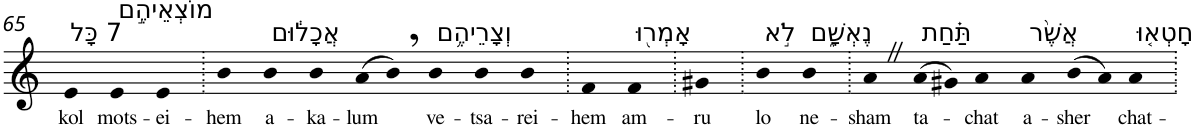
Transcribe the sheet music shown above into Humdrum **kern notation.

**kern	**text
*part1	*part1
*staff1	*staff1
*I"Piano	*
*I'Pno	*
!!LO:PB:g=z
*clefG2	*
*k[]	*
=65	=65
!LO:TX:a:t=7 כָּל	!
!	!LO:LY:b
4e	kol
!LO:TX:a:t=מוֹצְאֵיהֶ֣ם	!
!	!LO:LY:b
4e	mots-
!	!LO:LY:b
4e	-ei-
=66.	=66.
!	!LO:LY:b
4b	-hem
!LO:TX:a:t=אֲכָל֔וּם	!
!	!LO:LY:b
4b	a-
!	!LO:LY:b
4b	-ka-
!	!LO:LY:b
(>8a	-lum
8b,)	.
!LO:TX:a:t=וְצָרֵיהֶ֥ם	!
!	!LO:LY:b
4b	ve-
!	!LO:LY:b
4b	-tsa-
!	!LO:LY:b
4b	-rei-
=67.	=67.
!	!LO:LY:b
4f	-hem
!LO:TX:a:t=אָמְר֖וּ	!
!	!LO:LY:b
4f	am-
=68.	=68.
!	!LO:LY:b
4g#X	-ru
=69.	=69.
!LO:TX:a:t=לֹ֣א	!
!	!LO:LY:b
4b	lo
!LO:TX:a:t=נֶאְשָׁ֑ם	!
!	!LO:LY:b
4b	ne-
=70.	=70.
!	!LO:LY:b
4aZ	-sham
!LO:TX:a:t=תַּ֗חַת	!
!	!LO:LY:b
(>8a	ta-
8g#X)	.
!	!LO:LY:b
4a	-chat
!LO:TX:a:t=אֲשֶׁ֨ר	!
!	!LO:LY:b
4a	a-
!	!LO:LY:b
(>8b	-sher
8a)	.
!LO:TX:a:t=חָטְא֤וּ	!
!	!LO:LY:b
4a	chat-
=.	=.
*-	*-
